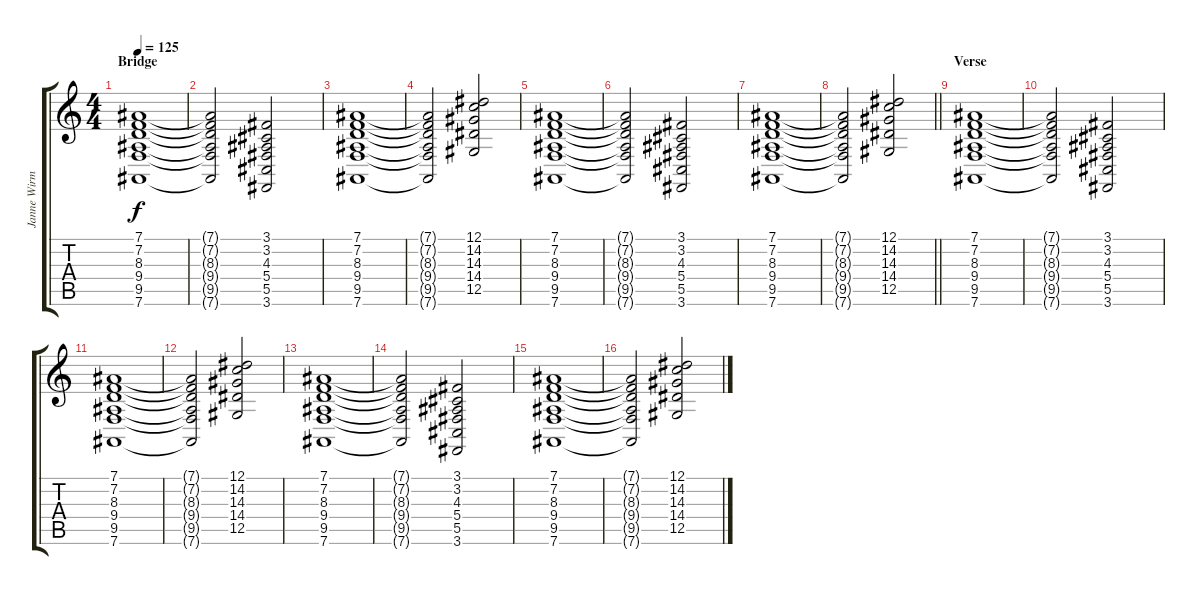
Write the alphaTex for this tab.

\track ("Janne Wirman (Children of Bodom)" "Janne Wirm") {instrument stringensemble1}
\staff {score tabs}
\tuning (Eb4 Bb3 Gb3 Db3 Ab2 Eb2) {hide}
\ts (4 4)
\section ("" "Bridge")
\tempo 125
\clef g2
\ks c
(7.1 7.2 8.3 9.4 9.5 7.6).1{dy f} |
(7.1{t} 7.2{t} 8.3{t} 9.4{t} 9.5{t} 7.6{t}).2 (3.1 3.2 4.3 5.4 5.5 3.6).2 |
(7.1 7.2 8.3 9.4 9.5 7.6).1 |
(7.1{t} 7.2{t} 8.3{t} 9.4{t} 9.5{t} 7.6{t}).2 (12.1 14.2 14.3 14.4 12.5).2 |
(7.1 7.2 8.3 9.4 9.5 7.6).1 |
(7.1{t} 7.2{t} 8.3{t} 9.4{t} 9.5{t} 7.6{t}).2 (3.1 3.2 4.3 5.4 5.5 3.6).2 |
(7.1 7.2 8.3 9.4 9.5 7.6).1 |
\barLineRight lightlight
(7.1{t} 7.2{t} 8.3{t} 9.4{t} 9.5{t} 7.6{t}).2 (12.1 14.2 14.3 14.4 12.5).2 |
\section ("" "Verse")
(7.1 7.2 8.3 9.4 9.5 7.6).1 |
(7.1{t} 7.2{t} 8.3{t} 9.4{t} 9.5{t} 7.6{t}).2 (3.1 3.2 4.3 5.4 5.5 3.6).2 |
(7.1 7.2 8.3 9.4 9.5 7.6).1 |
(7.1{t} 7.2{t} 8.3{t} 9.4{t} 9.5{t} 7.6{t}).2 (12.1 14.2 14.3 14.4 12.5).2 |
(7.1 7.2 8.3 9.4 9.5 7.6).1 |
(7.1{t} 7.2{t} 8.3{t} 9.4{t} 9.5{t} 7.6{t}).2 (3.1 3.2 4.3 5.4 5.5 3.6).2 |
(7.1 7.2 8.3 9.4 9.5 7.6).1 |
(7.1{t} 7.2{t} 8.3{t} 9.4{t} 9.5{t} 7.6{t}).2 (12.1 14.2 14.3 14.4 12.5).2
